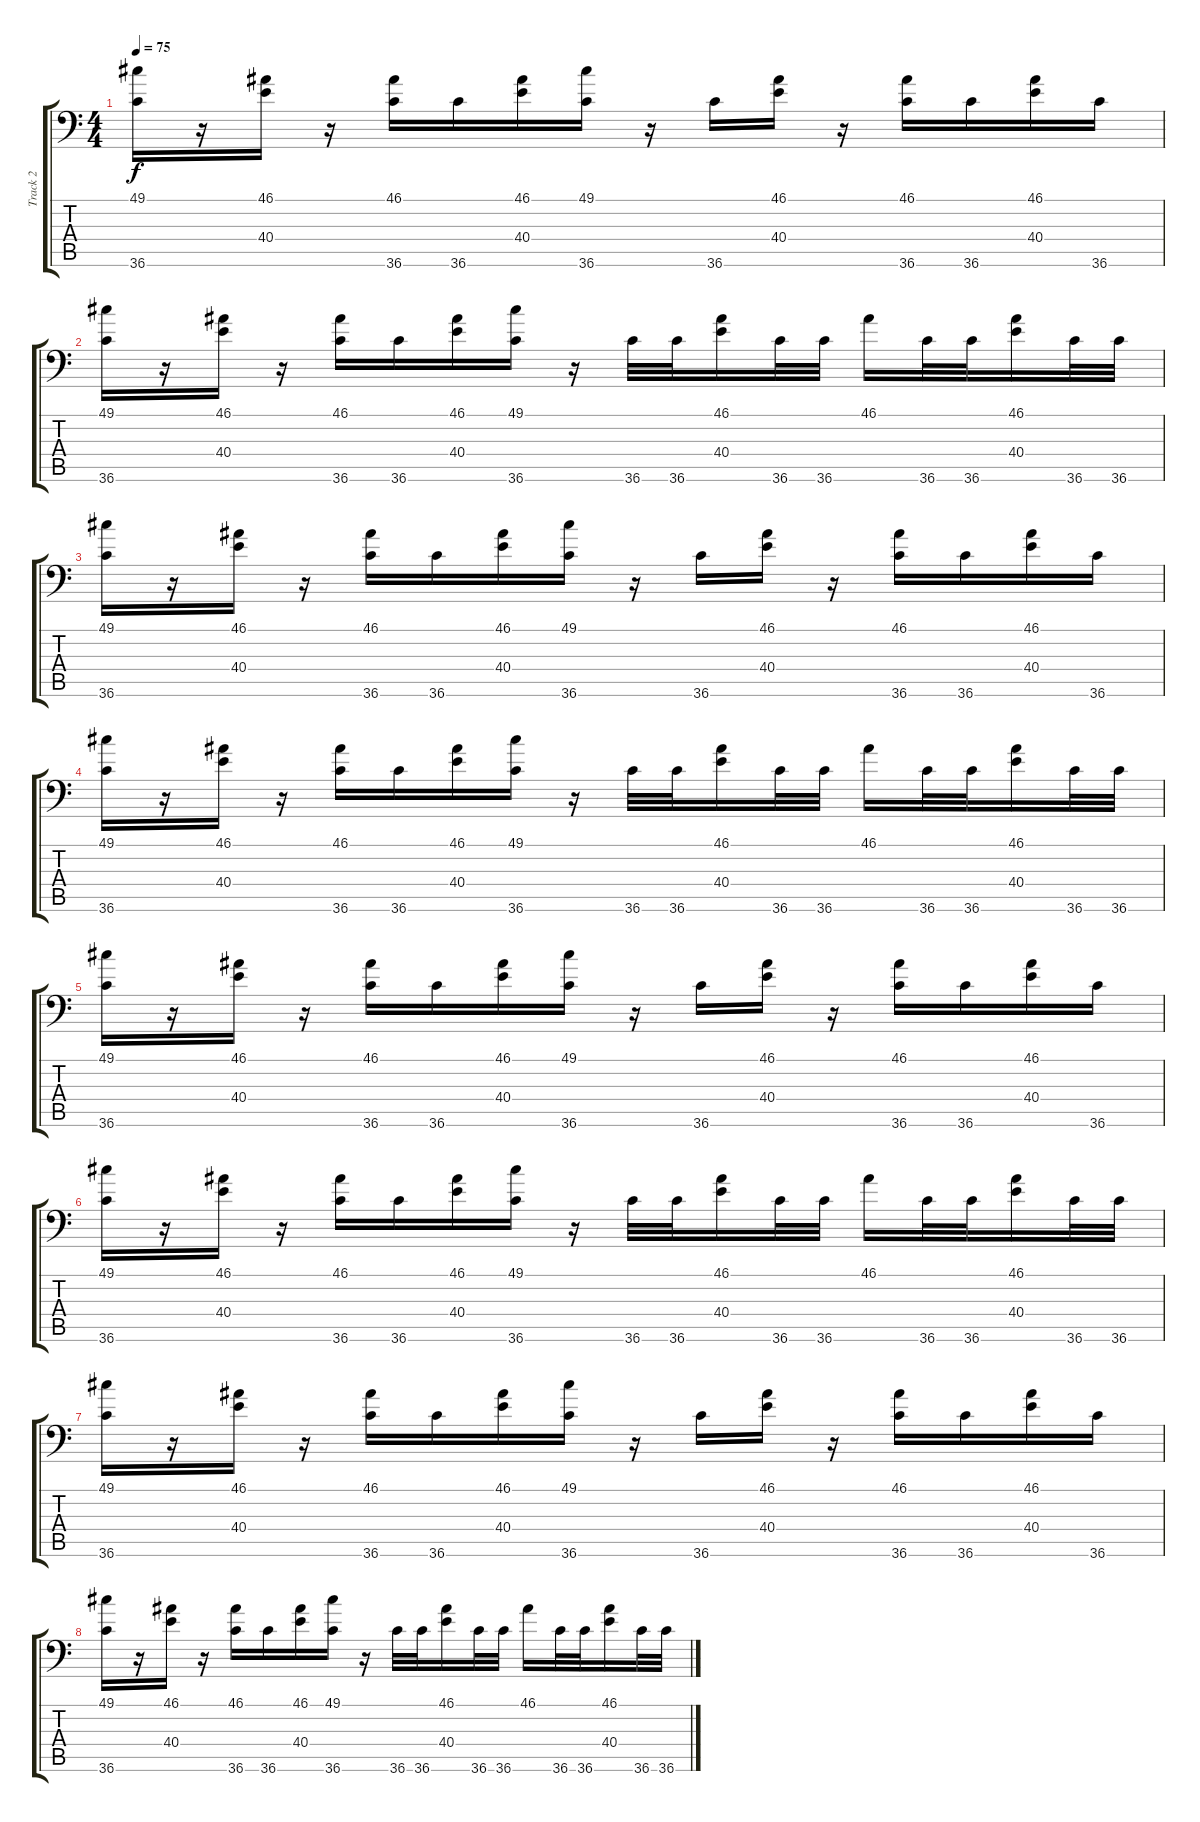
\track ("Track 2" "Track 2") {instrument acousticgrandpiano}
\staff {score tabs}
\tuning (C-1 C-1 C-1 C-1 C-1 C-1) {hide}
\ts (4 4)
\tempo 75
\clef f4
\ks c
(49.1 36.6).16{dy f} r.16 (46.1 40.4).16 r.16 (46.1 36.6).16 36.6.16 (46.1 40.4).16 (49.1 36.6).16 r.16 36.6.16 (46.1 40.4).16 r.16 (46.1 36.6).16 36.6.16 (46.1 40.4).16 36.6.16 |
(49.1 36.6).16 r.16 (46.1 40.4).16 r.16 (46.1 36.6).16 36.6.16 (46.1 40.4).16 (49.1 36.6).16 r.16 36.6.32 36.6.32 (46.1 40.4).16 36.6.32 36.6.32 46.1.16 36.6.32 36.6.32 (46.1 40.4).16 36.6.32 36.6.32 |
(49.1 36.6).16 r.16 (46.1 40.4).16 r.16 (46.1 36.6).16 36.6.16 (46.1 40.4).16 (49.1 36.6).16 r.16 36.6.16 (46.1 40.4).16 r.16 (46.1 36.6).16 36.6.16 (46.1 40.4).16 36.6.16 |
(49.1 36.6).16 r.16 (46.1 40.4).16 r.16 (46.1 36.6).16 36.6.16 (46.1 40.4).16 (49.1 36.6).16 r.16 36.6.32 36.6.32 (46.1 40.4).16 36.6.32 36.6.32 46.1.16 36.6.32 36.6.32 (46.1 40.4).16 36.6.32 36.6.32 |
(49.1 36.6).16 r.16 (46.1 40.4).16 r.16 (46.1 36.6).16 36.6.16 (46.1 40.4).16 (49.1 36.6).16 r.16 36.6.16 (46.1 40.4).16 r.16 (46.1 36.6).16 36.6.16 (46.1 40.4).16 36.6.16 |
(49.1 36.6).16 r.16 (46.1 40.4).16 r.16 (46.1 36.6).16 36.6.16 (46.1 40.4).16 (49.1 36.6).16 r.16 36.6.32 36.6.32 (46.1 40.4).16 36.6.32 36.6.32 46.1.16 36.6.32 36.6.32 (46.1 40.4).16 36.6.32 36.6.32 |
(49.1 36.6).16 r.16 (46.1 40.4).16 r.16 (46.1 36.6).16 36.6.16 (46.1 40.4).16 (49.1 36.6).16 r.16 36.6.16 (46.1 40.4).16 r.16 (46.1 36.6).16 36.6.16 (46.1 40.4).16 36.6.16 |
(49.1 36.6).16 r.16 (46.1 40.4).16 r.16 (46.1 36.6).16 36.6.16 (46.1 40.4).16 (49.1 36.6).16 r.16 36.6.32 36.6.32 (46.1 40.4).16 36.6.32 36.6.32 46.1.16 36.6.32 36.6.32 (46.1 40.4).16 36.6.32 36.6.32
